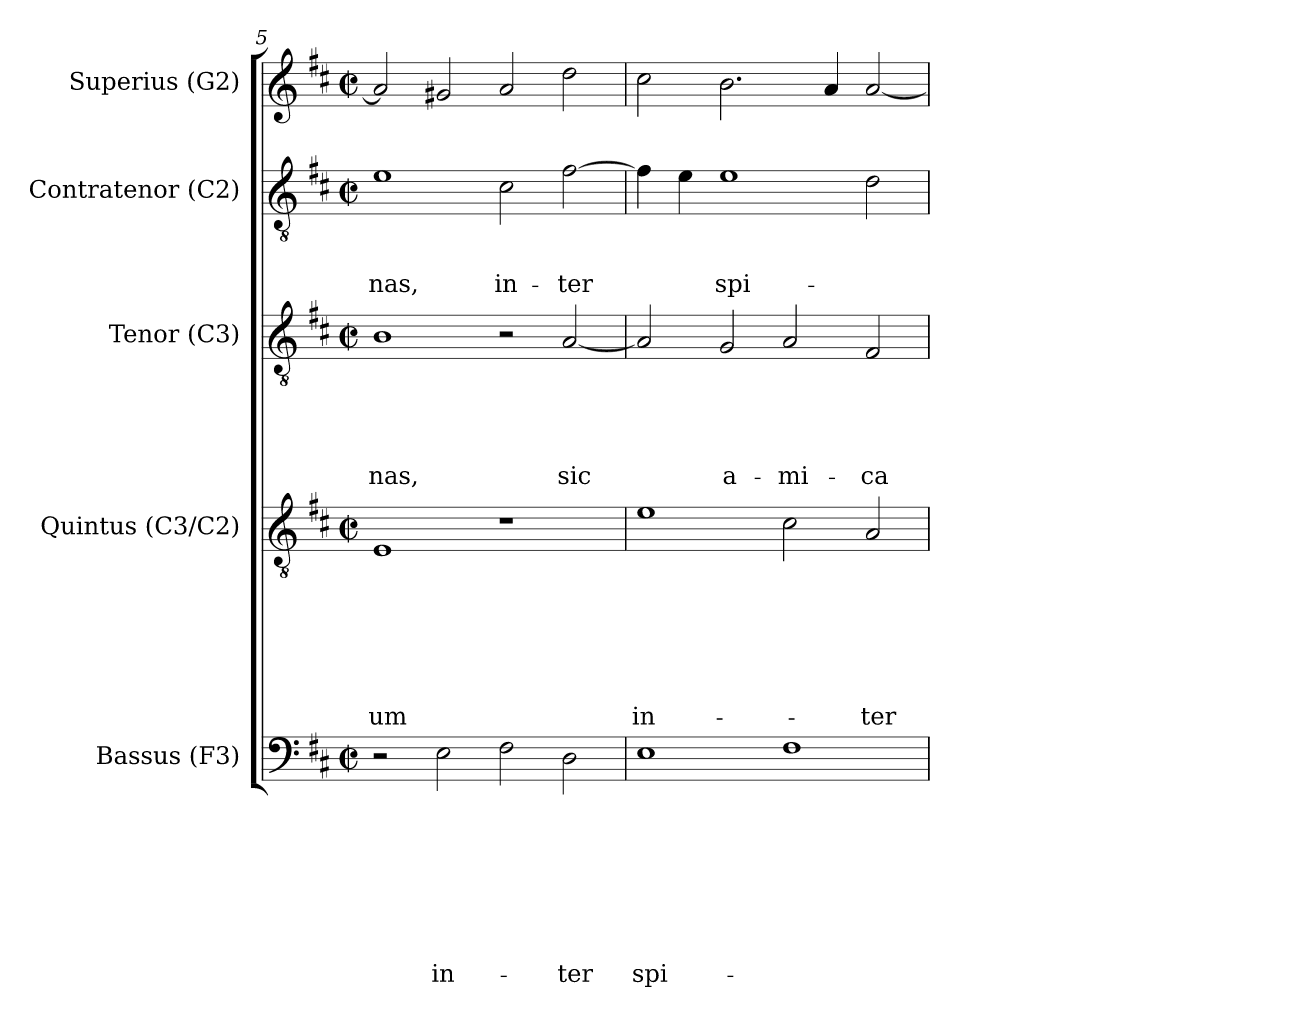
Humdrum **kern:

**kern	**text	**text	**text	**text	**text	**text	**text	**text	**kern	**text	**text	**text	**text	**text	**text	**text	**kern	**text	**text	**text	**text	**text	**kern	**text	**text	**text	**kern
*part5	*part5	*part5	*part5	*part5	*part5	*part5	*part5	*part5	*part4	*part4	*part4	*part4	*part4	*part4	*part4	*part4	*part3	*part3	*part3	*part3	*part3	*part3	*part2	*part2	*part2	*part2	*part1
*staff5	*staff5	*staff5	*staff5	*staff5	*staff5	*staff5	*staff5	*staff5	*staff4	*staff4	*staff4	*staff4	*staff4	*staff4	*staff4	*staff4	*staff3	*staff3	*staff3	*staff3	*staff3	*staff3	*staff2	*staff2	*staff2	*staff2	*staff1
*I"Bassus (F3)	*	*	*	*	*	*	*	*	*I"Quintus (C3/C2)	*	*	*	*	*	*	*	*I"Tenor (C3)	*	*	*	*	*	*I"Contratenor (C2)	*	*	*	*I"Superius (G2)
*I'B.	*	*	*	*	*	*	*	*	*I'Q.	*	*	*	*	*	*	*	*I'T.	*	*	*	*	*	*I'Ct.	*	*	*	*I'S.
*clefF4	*	*	*	*	*	*	*	*	*clefGv2	*	*	*	*	*	*	*	*clefGv2	*	*	*	*	*	*clefGv2	*	*	*	*clefG2
*k[f#c#]	*	*	*	*	*	*	*	*	*k[f#c#]	*	*	*	*	*	*	*	*k[f#c#]	*	*	*	*	*	*k[f#c#]	*	*	*	*k[f#c#]
*D:	*	*	*	*	*	*	*	*	*D:	*	*	*	*	*	*	*	*D:	*	*	*	*	*	*D:	*	*	*	*D:
*M2/2	*	*	*	*	*	*	*	*	*M2/2	*	*	*	*	*	*	*	*M2/2	*	*	*	*	*	*M2/2	*	*	*	*M2/2
*met(c|)	*	*	*	*	*	*	*	*	*met(c|)	*	*	*	*	*	*	*	*met(c|)	*	*	*	*	*	*met(c|)	*	*	*	*met(c|)
=5	=5	=5	=5	=5	=5	=5	=5	=5	=5	=5	=5	=5	=5	=5	=5	=5	=5	=5	=5	=5	=5	=5	=5	=5	=5	=5	=5
!	!	!	!	!	!	!	!	!	!	!	!	!	!	!	!	!LO:LY:b	!	!	!	!	!	!LO:LY:b	!	!	!	!LO:LY:b	!
2r	.	.	.	.	.	.	.	.	1E	.	.	.	.	.	.	-um	1B	.	.	.	.	-nas,	1e	.	.	nas,	2a/]
!	!	!	!	!	!	!	!	!LO:LY:b	!	!	!	!	!	!	!	!	!	!	!	!	!	!	!	!	!	!	!
2E\	.	.	.	.	.	.	.	in-	.	.	.	.	.	.	.	.	.	.	.	.	.	.	.	.	.	.	2g#/
!	!	!	!	!	!	!	!	!	!	!	!	!	!	!	!	!	!	!	!	!	!	!	!	!	!	!LO:LY:b	!
2F#\	.	.	.	.	.	.	.	.	1r	.	.	.	.	.	.	.	2r	.	.	.	.	.	2c#\	.	.	in-	2a/
!	!	!	!	!	!	!	!	!LO:LY:b	!	!	!	!	!	!	!	!	!	!	!	!	!	!LO:LY:b	!	!	!	!LO:LY:b	!
2D\	.	.	.	.	.	.	.	-ter	.	.	.	.	.	.	.	.	[<2A/	.	.	.	.	sic	[>2f#\	.	.	-ter	2dd\
=6	=6	=6	=6	=6	=6	=6	=6	=6	=6	=6	=6	=6	=6	=6	=6	=6	=6	=6	=6	=6	=6	=6	=6	=6	=6	=6	=6
!	!	!	!	!	!	!	!	!LO:LY:b	!	!	!	!	!	!	!	!LO:LY:b	!	!	!	!	!	!	!	!	!	!	!
1E	.	.	.	.	.	.	.	spi-	1e	.	.	.	.	.	.	in-	2A/]	.	.	.	.	.	4f#\]	.	.	.	2cc#\
.	.	.	.	.	.	.	.	.	.	.	.	.	.	.	.	.	.	.	.	.	.	.	4e\	.	.	.	.
!	!	!	!	!	!	!	!	!	!	!	!	!	!	!	!	!	!	!	!	!	!	!LO:LY:b	!	!	!	!LO:LY:b	!
.	.	.	.	.	.	.	.	.	.	.	.	.	.	.	.	.	2G/	.	.	.	.	a-	1e	.	.	spi-	2.b\
!	!	!	!	!	!	!	!	!	!	!	!	!	!	!	!	!	!	!	!	!	!	!LO:LY:b	!	!	!	!	!
1F#	.	.	.	.	.	.	.	.	2c#\	.	.	.	.	.	.	.	2A/	.	.	.	.	-mi-	.	.	.	.	.
.	.	.	.	.	.	.	.	.	.	.	.	.	.	.	.	.	.	.	.	.	.	.	.	.	.	.	4a/
!	!	!	!	!	!	!	!	!	!	!	!	!	!	!	!	!LO:LY:b	!	!	!	!	!	!LO:LY:b	!	!	!	!	!
.	.	.	.	.	.	.	.	.	2A/	.	.	.	.	.	.	-ter	2F#/	.	.	.	.	-ca	2d\	.	.	.	[<2a/
=	=	=	=	=	=	=	=	=	=	=	=	=	=	=	=	=	=	=	=	=	=	=	=	=	=	=	=
*-	*-	*-	*-	*-	*-	*-	*-	*-	*-	*-	*-	*-	*-	*-	*-	*-	*-	*-	*-	*-	*-	*-	*-	*-	*-	*-	*-
